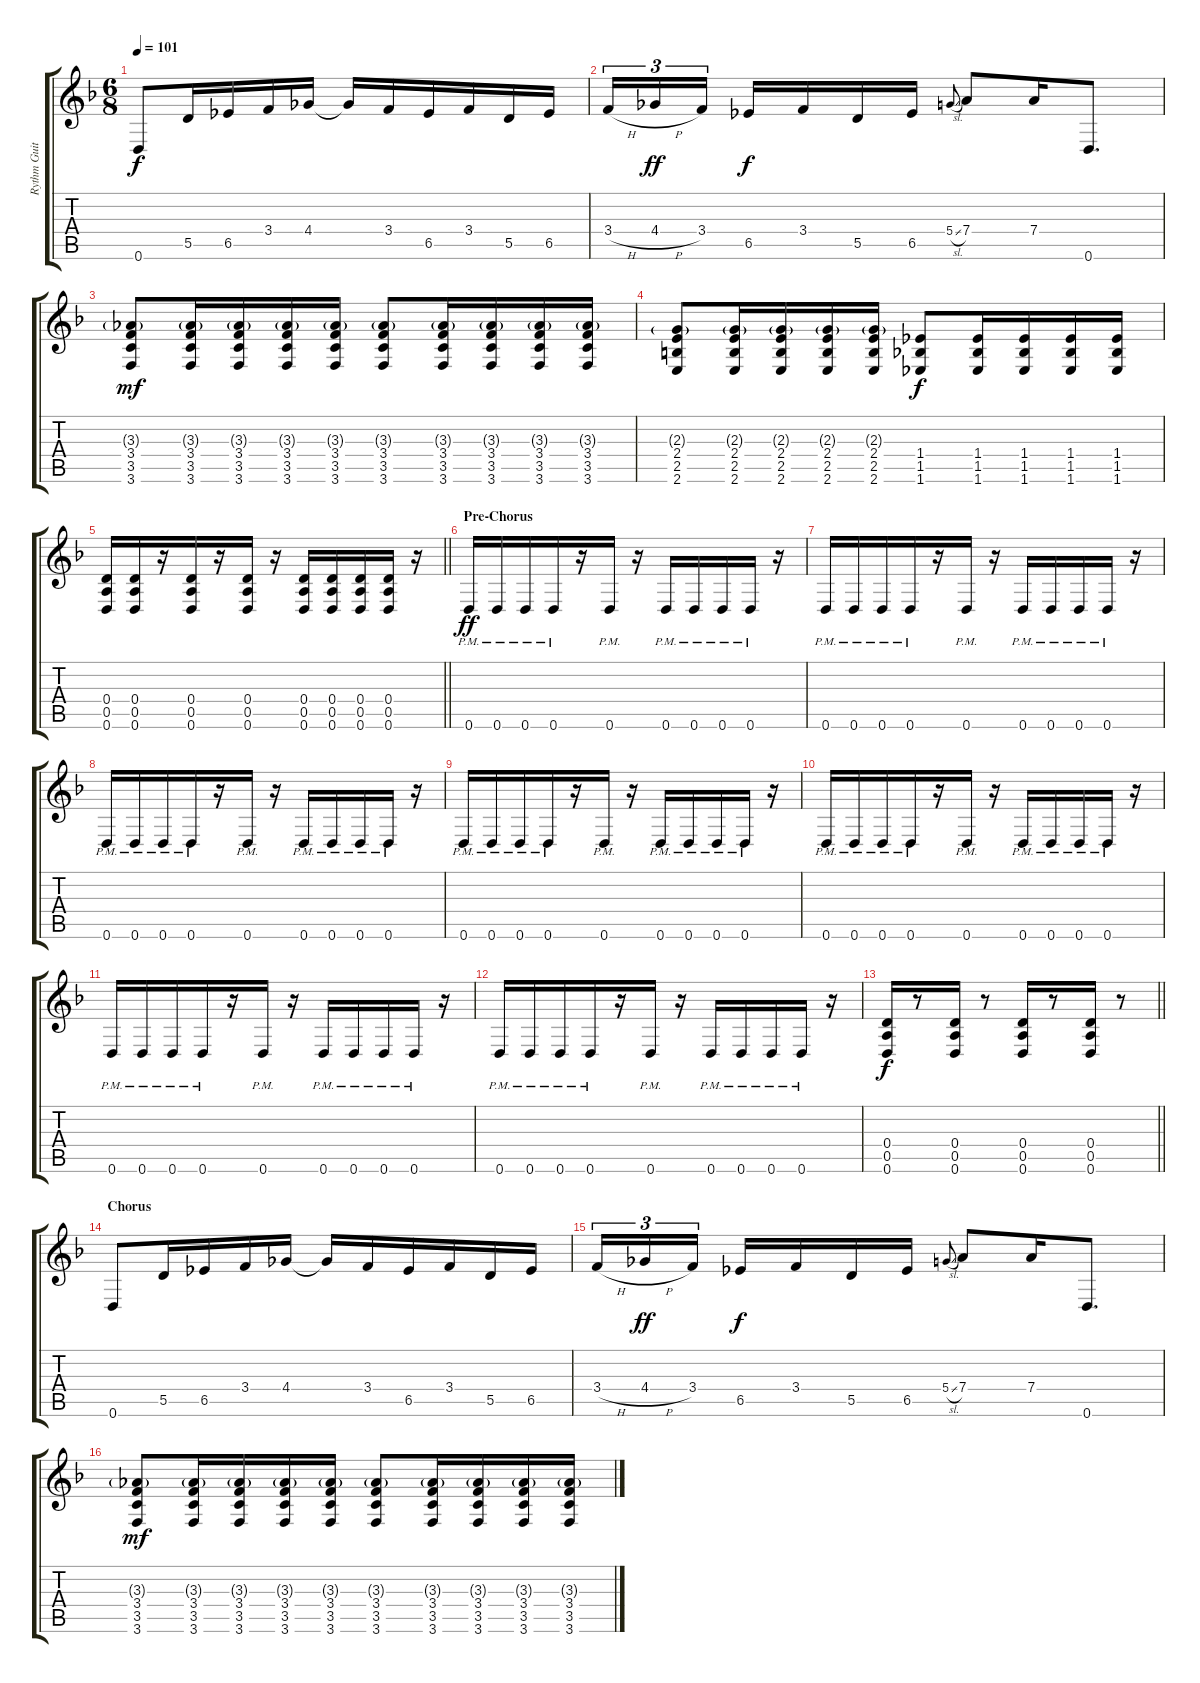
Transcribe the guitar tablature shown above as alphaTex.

\track ("Rythm Guitar 2" "Rythm Guit") {instrument distortionguitar}
\staff {score tabs}
\tuning (E4 A3 F3 D3 A2 D2) {hide}
\ts (6 8)
\tempo 101
\clef g2
\ks dminor
0.6.8{dy f} 5.5.16 6.5.16 3.4.16 4.4.16 4.4{t}.16 3.4.16 6.5.16 3.4.16 5.5.16 6.5.16 |
3.4{h}.16{tu (3 2)} 4.4{h}.16{tu (3 2) dy ff} 3.4.16{tu (3 2) beam splitsecondary} 6.5.16{dy f} 3.4.16 5.5.16 6.5.16 5.4{sl}.8{gr onbeat} 7.4.8 7.4.16 0.6.8{d} |
(3.3{g} 3.4 3.5 3.6).8{dy mf} (3.3{g} 3.4 3.5 3.6).16 (3.3{g} 3.4 3.5 3.6).16 (3.3{g} 3.4 3.5 3.6).16 (3.3{g} 3.4 3.5 3.6).16 (3.3{g} 3.4 3.5 3.6).8 (3.3{g} 3.4 3.5 3.6).16 (3.3{g} 3.4 3.5 3.6).16 (3.3{g} 3.4 3.5 3.6).16 (3.3{g} 3.4 3.5 3.6).16 |
(2.3{g} 2.4 2.5 2.6).8 (2.3{g} 2.4 2.5 2.6).16 (2.3{g} 2.4 2.5 2.6).16 (2.3{g} 2.4 2.5 2.6).16 (2.3{g} 2.4 2.5 2.6).16 (1.4 1.5 1.6).8{dy f} (1.4 1.5 1.6).16 (1.4 1.5 1.6).16 (1.4 1.5 1.6).16 (1.4 1.5 1.6).16 |
\barLineRight lightlight
(0.4 0.5 0.6).16 (0.4 0.5 0.6).16 r.16 (0.4 0.5 0.6).16 r.16 (0.4 0.5 0.6).16 r.16 (0.4 0.5 0.6).16 (0.4 0.5 0.6).16 (0.4 0.5 0.6).16 (0.4 0.5 0.6).16 r.16 |
\section ("" "Pre-Chorus")
0.6{pm}.16{dy ff} 0.6{pm}.16 0.6{pm}.16 0.6{pm}.16 r.16 0.6{pm}.16 r.16 0.6{pm}.16 0.6{pm}.16 0.6{pm}.16 0.6{pm}.16 r.16 |
0.6{pm}.16 0.6{pm}.16 0.6{pm}.16 0.6{pm}.16 r.16 0.6{pm}.16 r.16 0.6{pm}.16 0.6{pm}.16 0.6{pm}.16 0.6{pm}.16 r.16 |
0.6{pm}.16 0.6{pm}.16 0.6{pm}.16 0.6{pm}.16 r.16 0.6{pm}.16 r.16 0.6{pm}.16 0.6{pm}.16 0.6{pm}.16 0.6{pm}.16 r.16 |
0.6{pm}.16 0.6{pm}.16 0.6{pm}.16 0.6{pm}.16 r.16 0.6{pm}.16 r.16 0.6{pm}.16 0.6{pm}.16 0.6{pm}.16 0.6{pm}.16 r.16 |
0.6{pm}.16 0.6{pm}.16 0.6{pm}.16 0.6{pm}.16 r.16 0.6{pm}.16 r.16 0.6{pm}.16 0.6{pm}.16 0.6{pm}.16 0.6{pm}.16 r.16 |
0.6{pm}.16 0.6{pm}.16 0.6{pm}.16 0.6{pm}.16 r.16 0.6{pm}.16 r.16 0.6{pm}.16 0.6{pm}.16 0.6{pm}.16 0.6{pm}.16 r.16 |
0.6{pm}.16 0.6{pm}.16 0.6{pm}.16 0.6{pm}.16 r.16 0.6{pm}.16 r.16 0.6{pm}.16 0.6{pm}.16 0.6{pm}.16 0.6{pm}.16 r.16 |
\barLineRight lightlight
(0.4 0.5 0.6).16{dy f} r.8 (0.4 0.5 0.6).16 r.8 (0.4 0.5 0.6).16 r.8 (0.4 0.5 0.6).16 r.8 |
\section ("" "Chorus")
0.6.8 5.5.16 6.5.16 3.4.16 4.4.16 4.4{t}.16 3.4.16 6.5.16 3.4.16 5.5.16 6.5.16 |
3.4{h}.16{tu (3 2)} 4.4{h}.16{tu (3 2) dy ff} 3.4.16{tu (3 2) beam splitsecondary} 6.5.16{dy f} 3.4.16 5.5.16 6.5.16 5.4{sl}.8{gr onbeat} 7.4.8 7.4.16 0.6.8{d} |
(3.3{g} 3.4 3.5 3.6).8{dy mf} (3.3{g} 3.4 3.5 3.6).16 (3.3{g} 3.4 3.5 3.6).16 (3.3{g} 3.4 3.5 3.6).16 (3.3{g} 3.4 3.5 3.6).16 (3.3{g} 3.4 3.5 3.6).8 (3.3{g} 3.4 3.5 3.6).16 (3.3{g} 3.4 3.5 3.6).16 (3.3{g} 3.4 3.5 3.6).16 (3.3{g} 3.4 3.5 3.6).16
